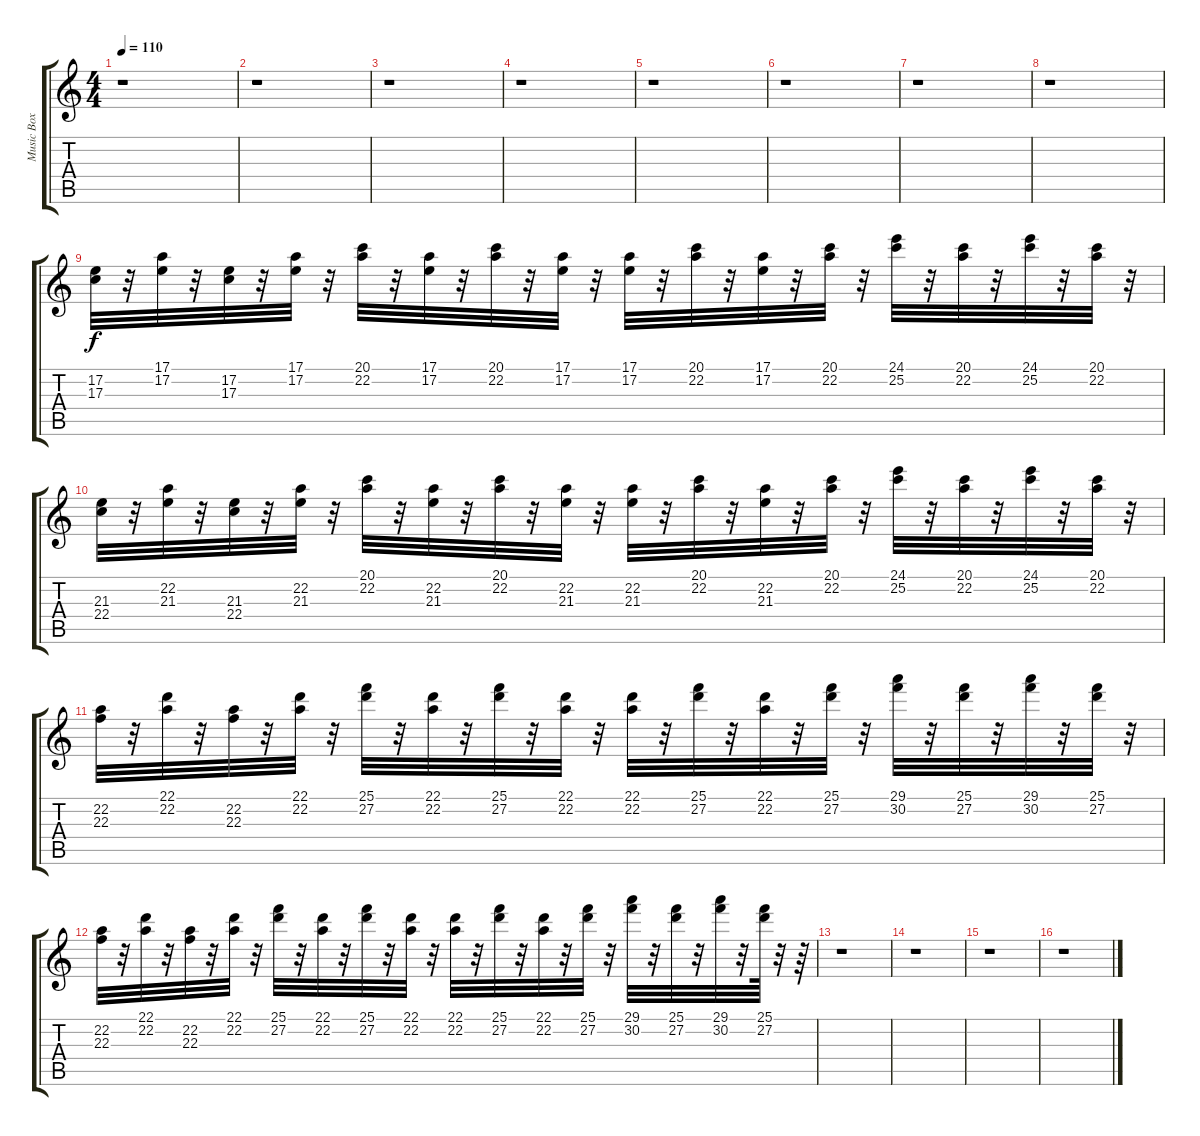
\track ("Music Box" "Music Box") {instrument musicbox}
\staff {score tabs}
\tuning (E4 B3 G3 D3 A2 E2) {hide}
\ts (4 4)
\tempo 110
\clef g2
\ks c
r.1{dy f} |
r.1 |
r.1 |
r.1 |
r.1 |
r.1 |
r.1 |
r.1 |
(17.2 17.3).32{instrument musicbox} r.32 (17.1 17.2).32 r.32 (17.2 17.3).32 r.32 (17.1 17.2).32 r.32 (20.1 22.2).32 r.32 (17.1 17.2).32 r.32 (20.1 22.2).32 r.32 (17.1 17.2).32 r.32 (17.1 17.2).32 r.32 (20.1 22.2).32 r.32 (17.1 17.2).32 r.32 (20.1 22.2).32 r.32 (24.1 25.2).32 r.32 (20.1 22.2).32 r.32 (24.1 25.2).32 r.32 (20.1 22.2).32 r.32 |
(21.3 22.4).32 r.32 (22.2 21.3).32 r.32 (21.3 22.4).32 r.32 (22.2 21.3).32 r.32 (20.1 22.2).32 r.32 (22.2 21.3).32 r.32 (20.1 22.2).32 r.32 (22.2 21.3).32 r.32 (22.2 21.3).32 r.32 (20.1 22.2).32 r.32 (22.2 21.3).32 r.32 (20.1 22.2).32 r.32 (24.1 25.2).32 r.32 (20.1 22.2).32 r.32 (24.1 25.2).32 r.32 (20.1 22.2).32 r.32 |
(22.2 22.3).32 r.32 (22.1 22.2).32 r.32 (22.2 22.3).32 r.32 (22.1 22.2).32 r.32 (25.1 27.2).32 r.32 (22.1 22.2).32 r.32 (25.1 27.2).32 r.32 (22.1 22.2).32 r.32 (22.1 22.2).32 r.32 (25.1 27.2).32 r.32 (22.1 22.2).32 r.32 (25.1 27.2).32 r.32 (29.1 30.2).32 r.32 (25.1 27.2).32 r.32 (29.1 30.2).32 r.32 (25.1 27.2).32 r.32 |
(22.2 22.3).32 r.32 (22.1 22.2).32 r.32 (22.2 22.3).32 r.32 (22.1 22.2).32 r.32 (25.1 27.2).32 r.32 (22.1 22.2).32 r.32 (25.1 27.2).32 r.32 (22.1 22.2).32 r.32 (22.1 22.2).32 r.32 (25.1 27.2).32 r.32 (22.1 22.2).32 r.32 (25.1 27.2).32 r.32 (29.1 30.2).32 r.32 (25.1 27.2).32 r.32 (29.1 30.2).32 r.32 (25.1 27.2).64 r.32 r.64 |
r.1 |
r.1 |
r.1 |
r.1
